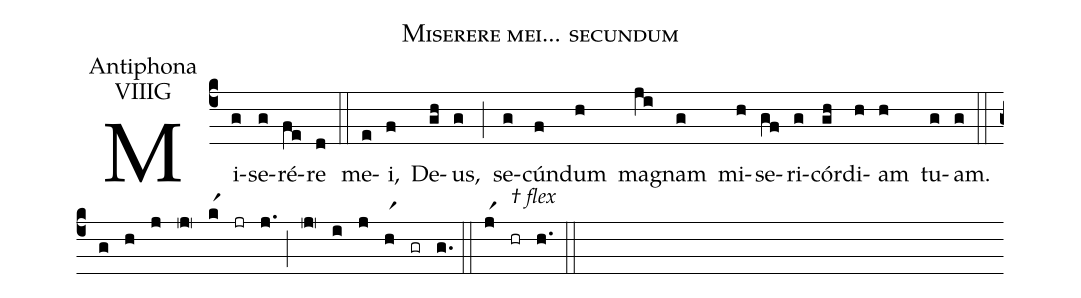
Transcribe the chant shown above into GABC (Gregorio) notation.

name:Miserere mei... secundum;
office-part:Antiphona;
mode:VIIIG;
%%
(c4) Mi(g)se(g)ré(fe)re(d) (::) me(e)i,(f) De(gh)us,(g) (;) se(g)cún(f)dum(h) ma(ji)gnam(g) mi(h)se(gf)ri(g)cór(gh)di(h)am(h) tu(g)am.(g) (::)
(g) (h) (j) (jR) (kr1) (jr) (j.) (;)
(jR) (i) (j) (hr1) (gr) (g.) (::)
(jr1) (hr[alt:† flex]) (h.) (::)
